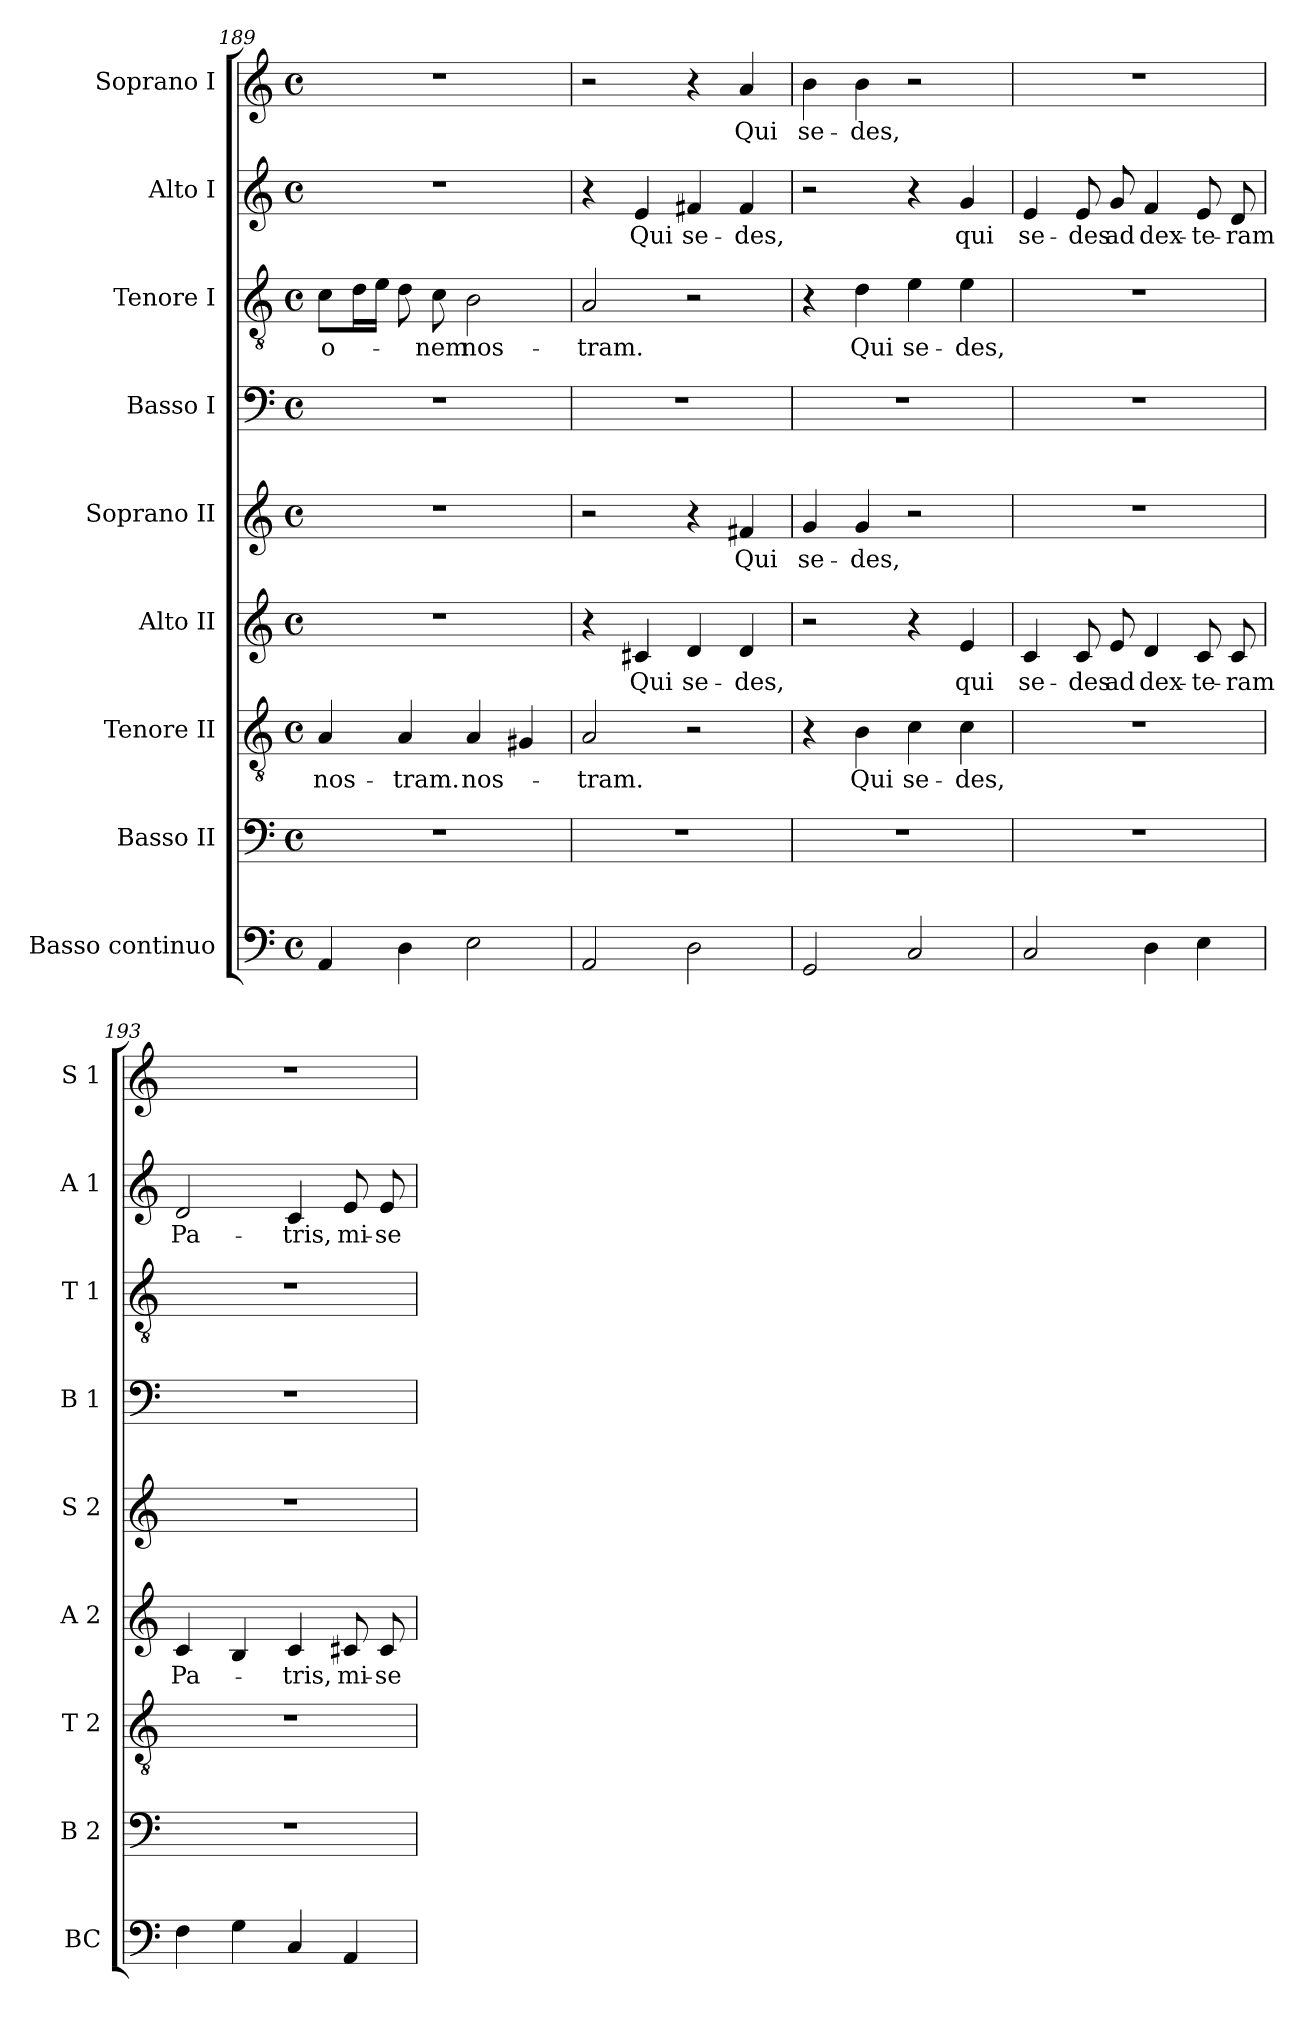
**kern	**kern	**kern	**text	**kern	**text	**kern	**text	**kern	**kern	**text	**kern	**text	**kern	**text
*part9	*part8	*part7	*part7	*part6	*part6	*part5	*part5	*part4	*part3	*part3	*part2	*part2	*part1	*part1
*staff9	*staff8	*staff7	*staff7	*staff6	*staff6	*staff5	*staff5	*staff4	*staff3	*staff3	*staff2	*staff2	*staff1	*staff1
*I"Basso continuo	*I"Basso II	*I"Tenore II	*	*I"Alto II	*	*I"Soprano II	*	*I"Basso I	*I"Tenore I	*	*I"Alto I	*	*I"Soprano I	*
*I'BC	*I'B 2	*I'T 2	*	*I'A 2	*	*I'S 2	*	*I'B 1	*I'T 1	*	*I'A 1	*	*I'S 1	*
*clefF4	*clefF4	*clefGv2	*	*clefG2	*	*clefG2	*	*clefF4	*clefGv2	*	*clefG2	*	*clefG2	*
*k[]	*k[]	*k[]	*	*k[]	*	*k[]	*	*k[]	*k[]	*	*k[]	*	*k[]	*
*C:	*C:	*C:	*	*C:	*	*C:	*	*C:	*C:	*	*C:	*	*C:	*
*M4/4	*M4/4	*M4/4	*	*M4/4	*	*M4/4	*	*M4/4	*M4/4	*	*M4/4	*	*M4/4	*
*met(c)	*met(c)	*met(c)	*	*met(c)	*	*met(c)	*	*met(c)	*met(c)	*	*met(c)	*	*met(c)	*
=189	=189	=189	=189	=189	=189	=189	=189	=189	=189	=189	=189	=189	=189	=189
!	!	!	!LO:LY:b	!	!	!	!	!	!	!LO:LY:b	!	!	!	!
4AA/	1r	4A/	nos-	1r	.	1r	.	1r	8c\L	-o-	1r	.	1r	.
.	.	.	.	.	.	.	.	.	16d\L	.	.	.	.	.
.	.	.	.	.	.	.	.	.	16e\JJ	.	.	.	.	.
!	!	!	!LO:LY:b	!	!	!	!	!	!	!	!	!	!	!
4D\	.	4A/	-tram.	.	.	.	.	.	8d\	.	.	.	.	.
!	!	!	!	!	!	!	!	!	!	!LO:LY:b	!	!	!	!
.	.	.	.	.	.	.	.	.	8c\	-nem	.	.	.	.
!	!	!	!LO:LY:b	!	!	!	!	!	!	!LO:LY:b	!	!	!	!
2E\	.	4A/	nos-	.	.	.	.	.	2B\	nos-	.	.	.	.
.	.	4G#X/	.	.	.	.	.	.	.	.	.	.	.	.
!!LO:PB:g=z
=190	=190	=190	=190	=190	=190	=190	=190	=190	=190	=190	=190	=190	=190	=190
!	!	!	!LO:LY:b	!	!	!	!	!	!	!LO:LY:b	!	!	!	!
2AA/	1r	2A/	-tram.	4r	.	2r	.	1r	2A/	-tram.	4r	.	2r	.
!	!	!	!	!	!LO:LY:b	!	!	!	!	!	!	!LO:LY:b	!	!
.	.	.	.	4c#X/	Qui	.	.	.	.	.	4e/	Qui	.	.
!	!	!	!	!	!LO:LY:b	!	!	!	!	!	!	!LO:LY:b	!	!
2D\	.	2r	.	4d/	se-	4r	.	.	2r	.	4f#X/	se-	4r	.
!	!	!	!	!	!LO:LY:b	!	!LO:LY:b	!	!	!	!	!LO:LY:b	!	!LO:LY:b
.	.	.	.	4d/	-des,	4f#X/	Qui	.	.	.	4f#/	-des,	4a/	Qui
=191	=191	=191	=191	=191	=191	=191	=191	=191	=191	=191	=191	=191	=191	=191
!	!	!	!	!	!	!	!LO:LY:b	!	!	!	!	!	!	!LO:LY:b
2GG/	1r	4r	.	2r	.	4g/	se-	1r	4r	.	2r	.	4b\	se-
!	!	!	!LO:LY:b	!	!	!	!LO:LY:b	!	!	!LO:LY:b	!	!	!	!LO:LY:b
.	.	4B\	Qui	.	.	4g/	-des,	.	4d\	Qui	.	.	4b\	-des,
!	!	!	!LO:LY:b	!	!	!	!	!	!	!LO:LY:b	!	!	!	!
2C/	.	4c\	se-	4r	.	2r	.	.	4e\	se-	4r	.	2r	.
!	!	!	!LO:LY:b	!	!LO:LY:b	!	!	!	!	!LO:LY:b	!	!LO:LY:b	!	!
.	.	4c\	-des,	4e/	qui	.	.	.	4e\	-des,	4g/	qui	.	.
=192	=192	=192	=192	=192	=192	=192	=192	=192	=192	=192	=192	=192	=192	=192
!	!	!	!	!	!LO:LY:b	!	!	!	!	!	!	!LO:LY:b	!	!
2C/	1r	1r	.	4c/	se-	1r	.	1r	1r	.	4e/	se-	1r	.
!	!	!	!	!	!LO:LY:b	!	!	!	!	!	!	!LO:LY:b	!	!
.	.	.	.	8c/	-des	.	.	.	.	.	8e/	-des	.	.
!	!	!	!	!	!LO:LY:b	!	!	!	!	!	!	!LO:LY:b	!	!
.	.	.	.	8e/	ad	.	.	.	.	.	8g/	ad	.	.
!	!	!	!	!	!LO:LY:b	!	!	!	!	!	!	!LO:LY:b	!	!
4D\	.	.	.	4d/	dex-	.	.	.	.	.	4f/	dex-	.	.
!	!	!	!	!	!LO:LY:b	!	!	!	!	!	!	!LO:LY:b	!	!
4E\	.	.	.	8c/	-te-	.	.	.	.	.	8e/	-te-	.	.
!	!	!	!	!	!LO:LY:b	!	!	!	!	!	!	!LO:LY:b	!	!
.	.	.	.	8c/	-ram	.	.	.	.	.	8d/	-ram	.	.
=193	=193	=193	=193	=193	=193	=193	=193	=193	=193	=193	=193	=193	=193	=193
!	!	!	!	!	!LO:LY:b	!	!	!	!	!	!	!LO:LY:b	!	!
4F\	1r	1r	.	4c/	Pa-	1r	.	1r	1r	.	2d/	Pa-	1r	.
4G\	.	.	.	4B/	.	.	.	.	.	.	.	.	.	.
!	!	!	!	!	!LO:LY:b	!	!	!	!	!	!	!LO:LY:b	!	!
4C/	.	.	.	4c/	-tris,	.	.	.	.	.	4c/	-tris,	.	.
!	!	!	!	!	!LO:LY:b	!	!	!	!	!	!	!LO:LY:b	!	!
4AA/	.	.	.	8c#X/	mi-	.	.	.	.	.	8e/	mi-	.	.
!	!	!	!	!	!LO:LY:b	!	!	!	!	!	!	!LO:LY:b	!	!
.	.	.	.	8c#/	-se-	.	.	.	.	.	8e/	-se-	.	.
=	=	=	=	=	=	=	=	=	=	=	=	=	=	=
*-	*-	*-	*-	*-	*-	*-	*-	*-	*-	*-	*-	*-	*-	*-
